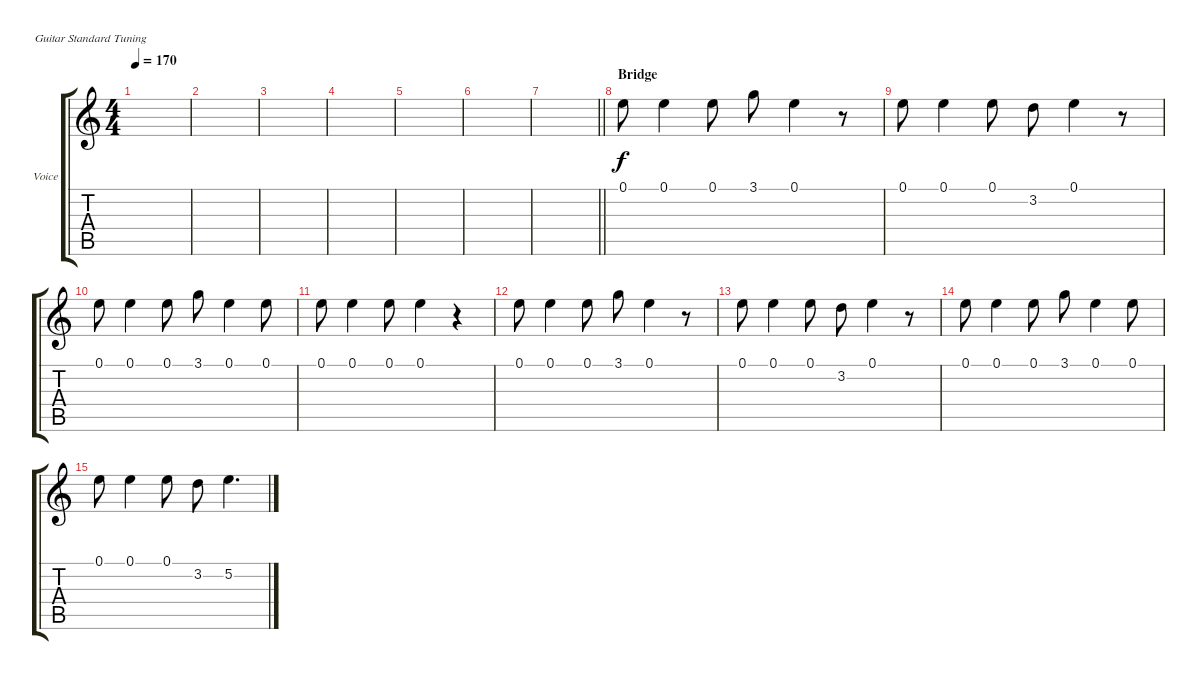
\bracketExtendMode groupsimilarinstruments
\firstSystemTrackNameOrientation horizontal
\otherSystemsTrackNameOrientation horizontal
\track ("Voice" "Voice") {mute instrument acousticguitarsteel}
\staff {score tabs}
\tuning (E4 B3 G3 D3 A2 E2)
\ts (4 4)
\tempo 170
\clef g2
\ks c
|
|
|
|
|
|
\scale
0.313131
\barLineRight lightlight
|
\section ("" "Bridge")
\scale
0.373737 0.1.8 0.1.4 0.1.8 3.1.8 0.1.4 r.8 |
\scale
0.313131 0.1.8 0.1.4 0.1.8 3.2.8 0.1.4 r.8 |
\scale
0.333333 0.1.8 0.1.4 0.1.8 3.1.8 0.1.4 0.1.8 |
\scale
0.333333 0.1.8 0.1.4 0.1.8 0.1.4 r.4 |
\scale
0.333333 0.1.8 0.1.4 0.1.8 3.1.8 0.1.4 r.8 |
\scale
0.333333 0.1.8 0.1.4 0.1.8 3.2.8 0.1.4 r.8 |
\scale
0.333333 0.1.8 0.1.4 0.1.8 3.1.8 0.1.4 0.1.8 |
\scale
0.333333 0.1.8{lyrics (0 "") lyrics (1 "") lyrics (2 "") lyrics (3 "") lyrics (4 "")} 0.1.4{lyrics (0 "") lyrics (1 "") lyrics (2 "") lyrics (3 "") lyrics (4 "")} 0.1.8{lyrics (0 "") lyrics (1 "") lyrics (2 "") lyrics (3 "") lyrics (4 "")} 3.2.8{lyrics (0 "") lyrics (1 "") lyrics (2 "") lyrics (3 "") lyrics (4 "")} 5.2.4{d lyrics (0 "") lyrics (1 "") lyrics (2 "") lyrics (3 "") lyrics (4 "")} |
\scale
0.333333
